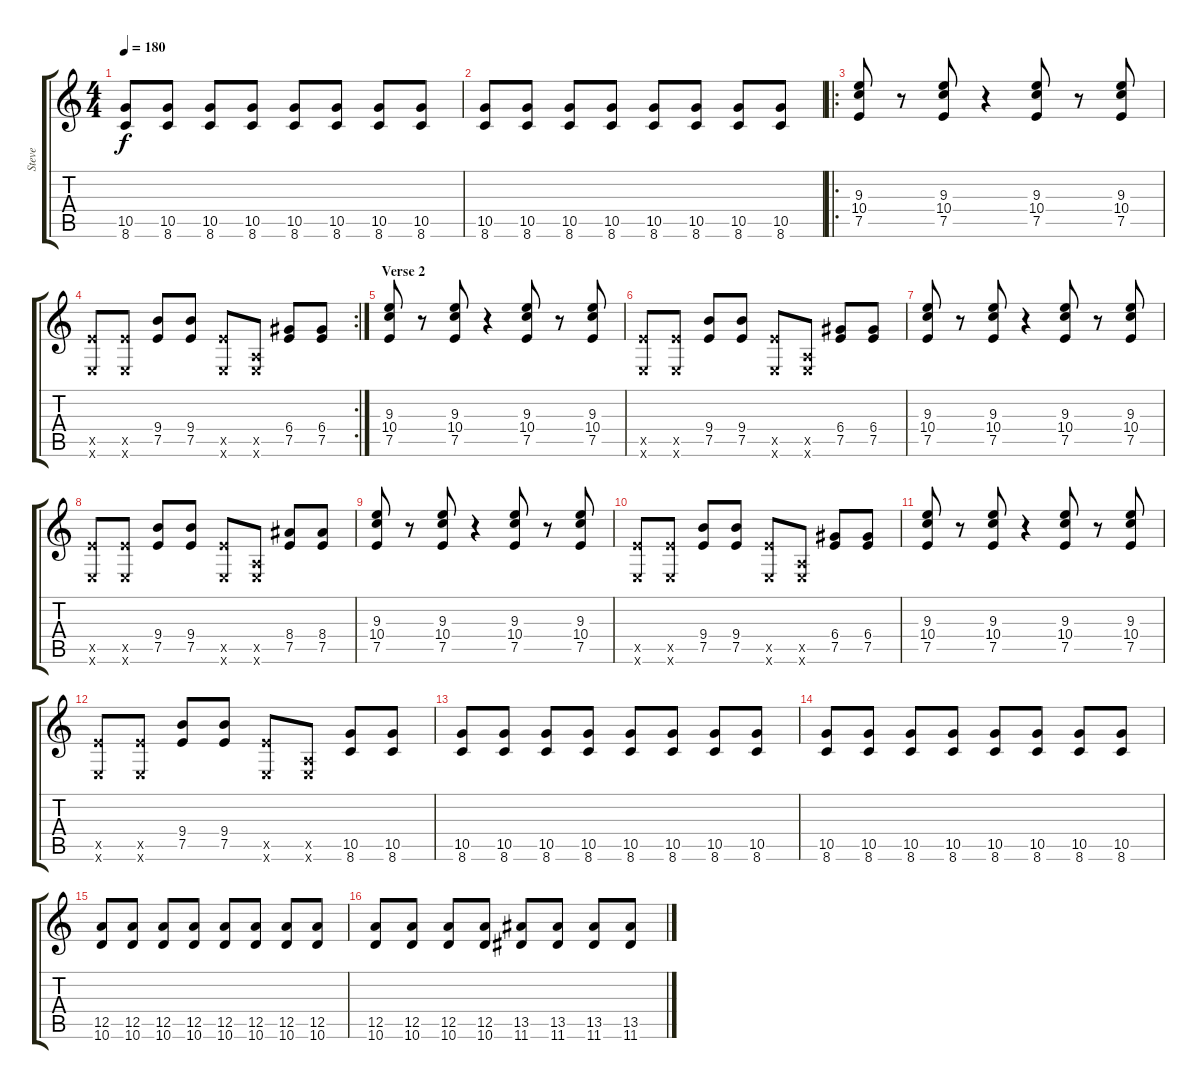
\track ("Steve" "Steve") {instrument distortionguitar}
\staff {score tabs}
\tuning (E4 B3 G3 D3 A2 E2) {hide}
\ts (4 4)
\tempo 180
\clef g2
\ks c
(10.5 8.6).8{dy f} (10.5 8.6).8 (10.5 8.6).8 (10.5 8.6).8 (10.5 8.6).8 (10.5 8.6).8 (10.5 8.6).8 (10.5 8.6).8 |
(10.5 8.6).8 (10.5 8.6).8 (10.5 8.6).8 (10.5 8.6).8 (10.5 8.6).8 (10.5 8.6).8 (10.5 8.6).8 (10.5 8.6).8 |
\ro
(9.3 10.4 7.5).8 r.8 (9.3 10.4 7.5).8 r.4 (9.3 10.4 7.5).8 r.8 (9.3 10.4 7.5).8 |
\rc 2
(7.5{x} 0.6{x}).8 (7.5{x} 0.6{x}).8 (9.4 7.5).8 (9.4 7.5).8 (7.5{x} 0.6{x}).8 (0.5{x} 0.6{x}).8 (6.4 7.5).8 (6.4 7.5).8 |
\section ("" "Verse 2")
(9.3 10.4 7.5).8 r.8 (9.3 10.4 7.5).8 r.4 (9.3 10.4 7.5).8 r.8 (9.3 10.4 7.5).8 |
(7.5{x} 0.6{x}).8 (7.5{x} 0.6{x}).8 (9.4 7.5).8 (9.4 7.5).8 (7.5{x} 0.6{x}).8 (0.5{x} 0.6{x}).8 (6.4 7.5).8 (6.4 7.5).8 |
(9.3 10.4 7.5).8 r.8 (9.3 10.4 7.5).8 r.4 (9.3 10.4 7.5).8 r.8 (9.3 10.4 7.5).8 |
(7.5{x} 0.6{x}).8 (7.5{x} 0.6{x}).8 (9.4 7.5).8 (9.4 7.5).8 (7.5{x} 0.6{x}).8 (0.5{x} 0.6{x}).8 (8.4 7.5).8 (8.4 7.5).8 |
(9.3 10.4 7.5).8 r.8 (9.3 10.4 7.5).8 r.4 (9.3 10.4 7.5).8 r.8 (9.3 10.4 7.5).8 |
(7.5{x} 0.6{x}).8 (7.5{x} 0.6{x}).8 (9.4 7.5).8 (9.4 7.5).8 (7.5{x} 0.6{x}).8 (0.5{x} 0.6{x}).8 (6.4 7.5).8 (6.4 7.5).8 |
(9.3 10.4 7.5).8 r.8 (9.3 10.4 7.5).8 r.4 (9.3 10.4 7.5).8 r.8 (9.3 10.4 7.5).8 |
(7.5{x} 0.6{x}).8 (7.5{x} 0.6{x}).8 (9.4 7.5).8 (9.4 7.5).8 (7.5{x} 0.6{x}).8 (0.5{x} 0.6{x}).8 (10.5 8.6).8 (10.5 8.6).8 |
(10.5 8.6).8 (10.5 8.6).8 (10.5 8.6).8 (10.5 8.6).8 (10.5 8.6).8 (10.5 8.6).8 (10.5 8.6).8 (10.5 8.6).8 |
(10.5 8.6).8 (10.5 8.6).8 (10.5 8.6).8 (10.5 8.6).8 (10.5 8.6).8 (10.5 8.6).8 (10.5 8.6).8 (10.5 8.6).8 |
(12.5 10.6).8 (12.5 10.6).8 (12.5 10.6).8 (12.5 10.6).8 (12.5 10.6).8 (12.5 10.6).8 (12.5 10.6).8 (12.5 10.6).8 |
(12.5 10.6).8 (12.5 10.6).8 (12.5 10.6).8 (12.5 10.6).8 (13.5 11.6).8 (13.5 11.6).8 (13.5 11.6).8 (13.5 11.6).8
